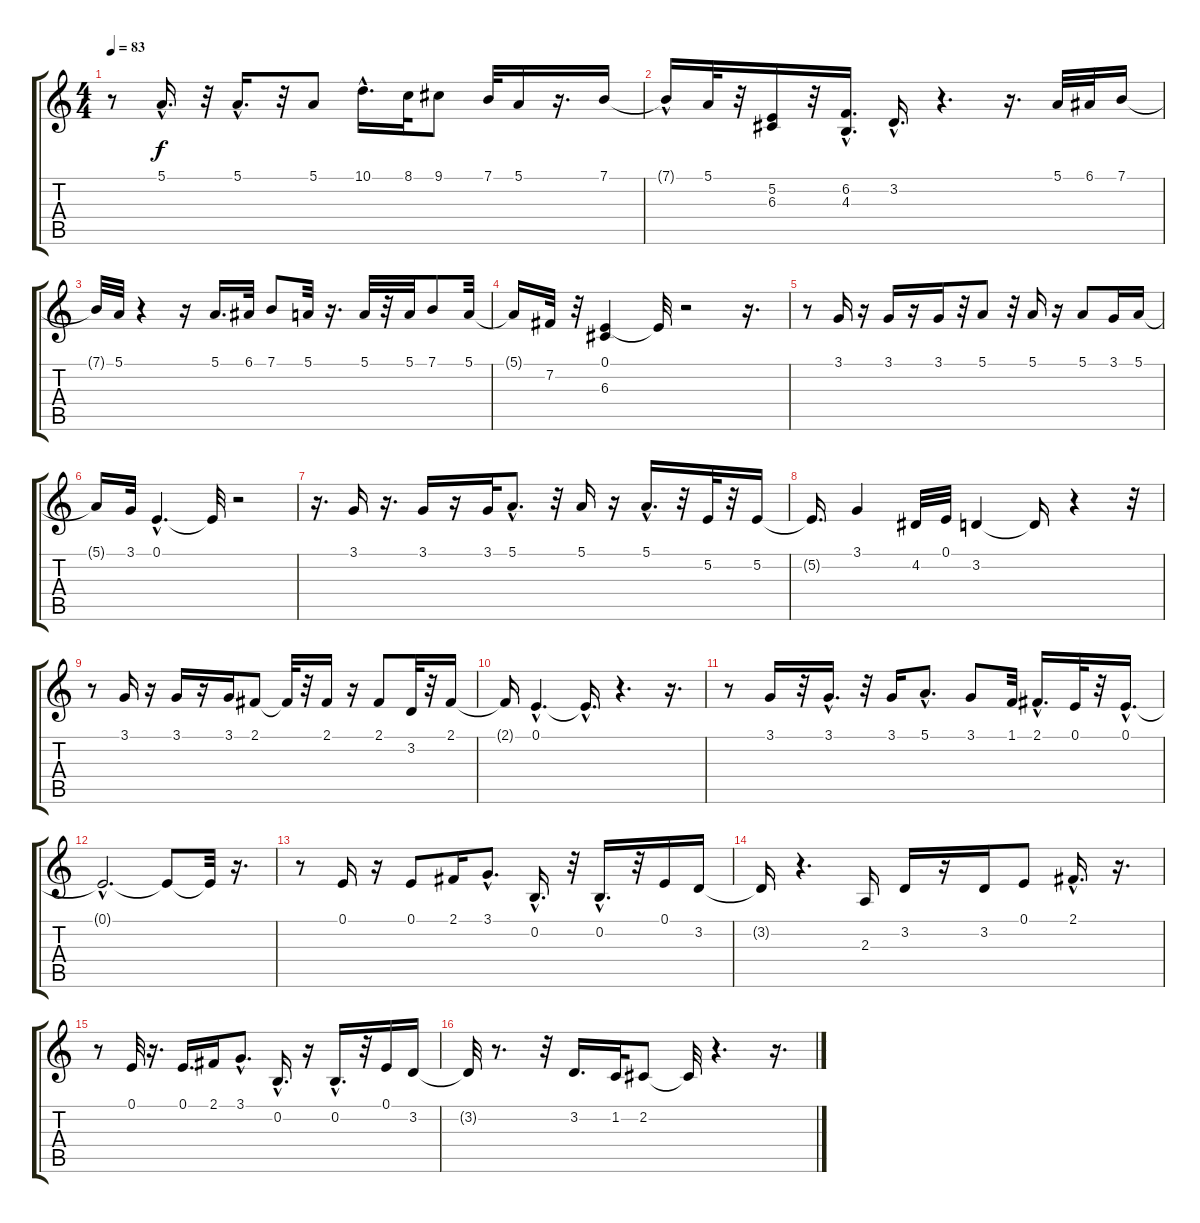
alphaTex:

\track "" {instrument oboe}
\staff {score tabs}
\tuning (E4 B3 G3 D3 A2 E2) {hide}
\ts (4 4)
\tempo 83
\clef g2
\ks c
r.8{dy f} 5.1{hac}.16{d} r.32 5.1{hac}.16{d} r.32 5.1.8 10.1{hac}.16{d} 8.1.32 9.1.8 7.1.32 5.1.16 r.16{d} 7.1.16 |
7.1{hac t}.16 5.1.32 r.32 (5.2 6.3).16 r.32 (6.2 4.3{hac}).16{d} 3.2{hac}.16{d} r.4{d} r.16{d} 5.1.32 6.1.32 7.1.16 |
7.1{t}.32 5.1.32 r.4 r.16 5.1.16{d} 6.1.32 7.1.8 5.1.32 r.16{d} 5.1.32 r.32 5.1.32 7.1.8 5.1.32 |
5.1{t}.16 7.2.32 r.32 (0.1 6.3).4 0.1{t}.32 r.2 r.16{d} |
r.8 3.1.16 r.16 3.1.16 r.16 3.1.16 r.32 5.1.8 r.32 5.1.16 r.16 5.1.8 3.1.16 5.1.16 |
5.1{t}.16 3.1.32 0.1{hac}.4{d} 0.1{t}.32 r.2 |
r.16{d} 3.1.16 r.16{d} 3.1.16 r.16 3.1.32 5.1{hac}.8{d} r.32 5.1.16 r.16 5.1{hac}.16{d} r.32 5.2.32 r.32 5.2.16 |
5.2{t}.16{d} 3.1.4 4.2.32 0.1.32 3.2.4 3.2{t}.16 r.4 r.32 |
r.8 3.1.16 r.16 3.1.16 r.16 3.1.16 2.1.8 2.1{t}.32 r.32 2.1.16 r.16 2.1.8 3.2.32 r.32 2.1.16 |
2.1{t}.16 0.1{hac}.4{d} 0.1{hac t}.16{d} r.4{d} r.16{d} |
r.8 3.1.16 r.32 3.1{hac}.16{d} r.32 3.1.16 5.1{hac}.8{d} 3.1.8 1.1.32 2.1{hac}.16{d} 0.1.32 r.32 0.1{hac}.16{d} |
0.1{hac t}.2{d} 0.1{t}.8 0.1{t}.32 r.16{d} |
r.8 0.1.16 r.16 0.1.8 2.1.16 3.1{hac}.8{d} 0.2{hac}.16{d} r.32 0.2{hac}.16{d} r.32 0.1.16 3.2.16 |
3.2{t}.16 r.4{d} 2.3.16 3.2.16 r.16 3.2.16 0.1.8 2.1{hac}.16{d} r.16{d} |
r.8 0.1.32 r.16{d} 0.1.16{d} 2.1.16 3.1{hac}.8{d} 0.2{hac}.16{d} r.16 0.2{hac}.16{d} r.32 0.1.16 3.2.16 |
3.2{t}.32 r.8{d} r.32 3.2.16{d} 1.2.32 2.2.8 2.2{t}.32 r.4{d} r.16{d}
